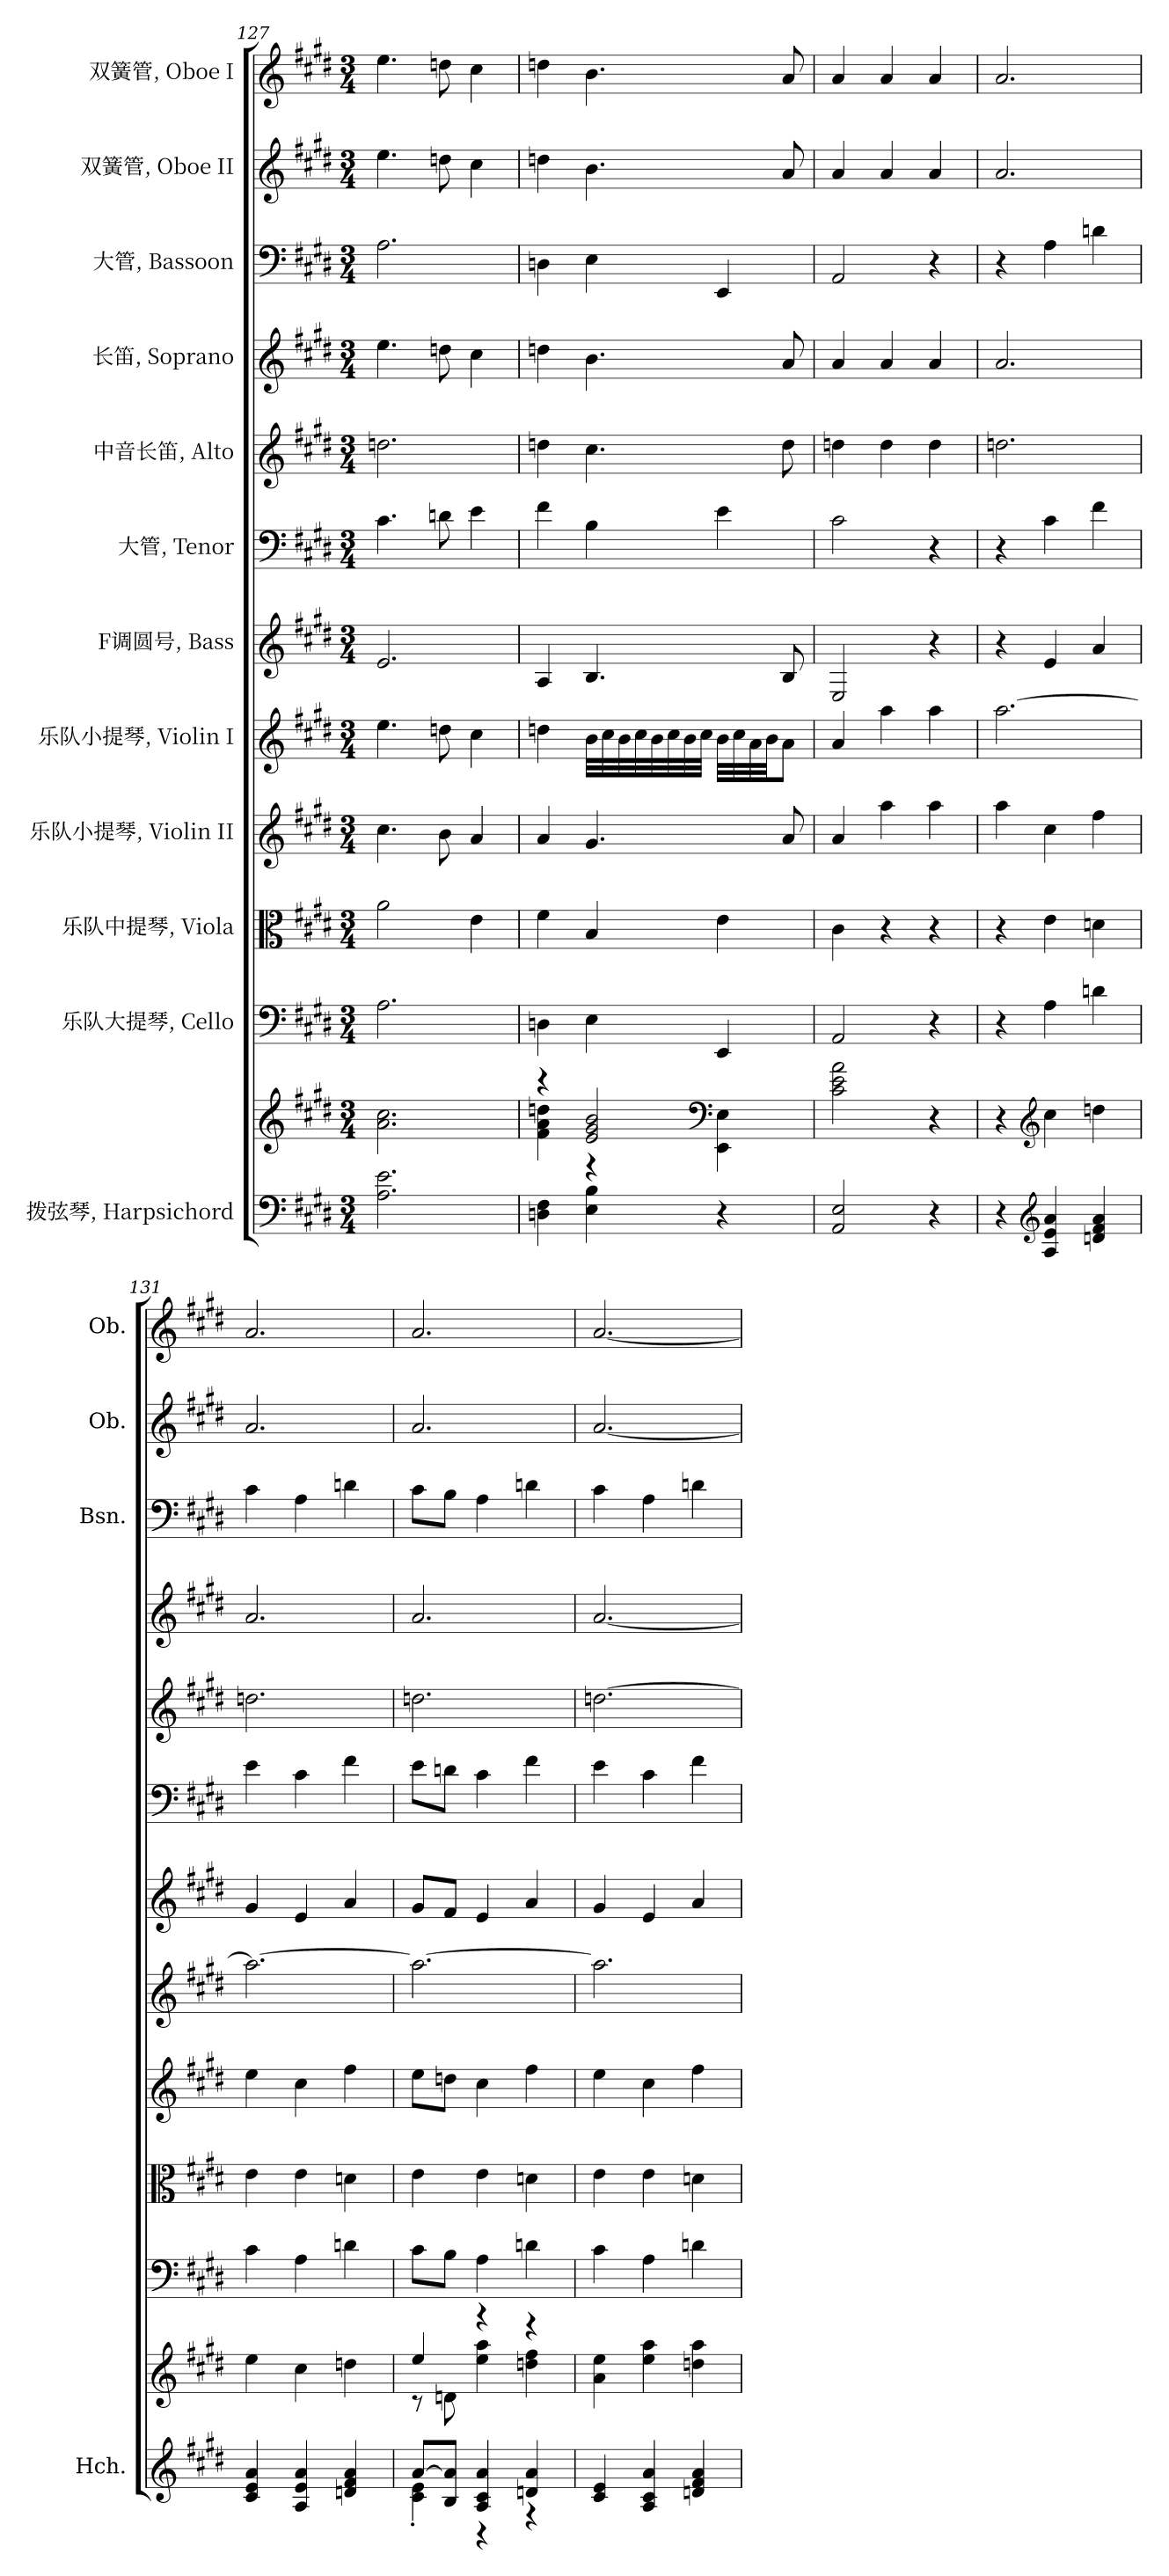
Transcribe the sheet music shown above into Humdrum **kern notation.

**kern	**kern	**kern	**kern	**kern	**kern	**kern	**kern	**kern	**kern	**kern	**kern	**kern
*part12	*part12	*part11	*part10	*part9	*part8	*part7	*part6	*part5	*part4	*part3	*part2	*part1
*staff13	*staff12	*staff11	*staff10	*staff9	*staff8	*staff7	*staff6	*staff5	*staff4	*staff3	*staff2	*staff1
*I"拨弦琴, Harpsichord	*	*I"乐队大提琴, Cello	*I"乐队中提琴, Viola	*I"乐队小提琴, Violin II	*I"乐队小提琴, Violin I	*I"F调圆号, Bass	*I"大管, Tenor	*I"中音长笛, Alto	*I"长笛, Soprano	*I"大管, Bassoon	*I"双簧管, Oboe II	*I"双簧管, Oboe I
*I'Hch.	*	*	*	*	*	*	*	*	*	*I'Bsn.	*I'Ob.	*I'Ob.
*clefF4	*clefG2	*clefF4	*clefC3	*clefG2	*clefG2	*clefG2	*clefF4	*clefG2	*clefG2	*clefF4	*clefG2	*clefG2
*	*	*	*	*	*	*ITrd4c7	*	*ITrd3c5	*	*	*	*
*k[f#c#g#d#]	*k[f#c#g#d#]	*k[f#c#g#d#]	*k[f#c#g#d#]	*k[f#c#g#d#]	*k[f#c#g#d#]	*k[f#c#g#]	*k[f#c#g#d#]	*k[f#c#g#d#a#]	*k[f#c#g#d#]	*k[f#c#g#d#]	*k[f#c#g#d#]	*k[f#c#g#d#]
*M3/4	*M3/4	*M3/4	*M3/4	*M3/4	*M3/4	*M3/4	*M3/4	*M3/4	*M3/4	*M3/4	*M3/4	*M3/4
=127	=127	=127	=127	=127	=127	=127	=127	=127	=127	=127	=127	=127
2.A\ 2.e\	2.a\ 2.cc#\	2.A\	2a\	4.cc#\	4.ee\	2.A/	4.c#\	2.an\	4.ee\	2.A\	4.ee\	4.ee\
.	.	.	.	8b\	8ddn\	.	8dn\	.	8ddn\	.	8ddn\	8ddn\
.	.	.	4e\	4a/	4cc#\	.	4e\	.	4cc#\	.	4cc#\	4cc#\
!!LO:PB:g=z
=128	=128	=128	=128	=128	=128	=128	=128	=128	=128	=128	=128	=128
*	*^	*	*	*	*	*	*	*	*	*	*	*
4Dn\ 4F#\	4r	4f#\ 4a\ 4ddn\	4Dn\	4f#\	4a/	4ddn\	4D/	4f#\	4an\	4ddn\	4Dn\	4ddn\	4ddn\
4E\ 4B\	2e/ 2g#/ 2b/	4r	4E\	4B/	4.g#/	32b\LLL	4.E/	4B\	4.g#\	4.b\	4E\	4.b\	4.b\
.	.	.	.	.	.	32cc#\	.	.	.	.	.	.	.
.	.	.	.	.	.	32b\	.	.	.	.	.	.	.
.	.	.	.	.	.	32cc#\	.	.	.	.	.	.	.
.	.	.	.	.	.	32b\	.	.	.	.	.	.	.
.	.	.	.	.	.	32cc#\	.	.	.	.	.	.	.
.	.	.	.	.	.	32b\	.	.	.	.	.	.	.
.	.	.	.	.	.	32cc#\JJJ	.	.	.	.	.	.	.
*	*clefF4	*	*	*	*	*	*	*	*	*	*	*	*
4r	.	4EE\ 4E\	4EE/	4e\	.	32b\LLL	.	4e\	.	.	4EE/	.	.
.	.	.	.	.	.	32cc#\	.	.	.	.	.	.	.
.	.	.	.	.	.	32a\	.	.	.	.	.	.	.
.	.	.	.	.	.	32b\JJ	.	.	.	.	.	.	.
.	.	.	.	.	8a/	8a\J	8E/	.	8a\	8a/	.	8a/	8a/
*	*v	*v	*	*	*	*	*	*	*	*	*	*	*
=129	=129	=129	=129	=129	=129	=129	=129	=129	=129	=129	=129	=129
2AA/ 2E/	2c#\ 2e\ 2a\	2AA/	4c#\	4a/	4a/	2AA/	2c#\	4an\	4a/	2AA/	4a/	4a/
.	.	.	4r	4aa\	4aa\	.	.	4a\	4a/	.	4a/	4a/
4r	4r	4r	4r	4aa\	4aa\	4r	4r	4a\	4a/	4r	4a/	4a/
=130	=130	=130	=130	=130	=130	=130	=130	=130	=130	=130	=130	=130
4r	4r	4r	4r	4aa\	[2.aa\	4r	4r	2.an\	2.a/	4r	2.a/	2.a/
*clefG2	*clefG2	*	*	*	*	*	*	*	*	*	*	*
4A/ 4e/ 4a/	4cc#\	4A\	4e\	4cc#\	.	4A/	4c#\	.	.	4A\	.	.
4dn/ 4f#/ 4a/	4ddn\	4dn\	4dn\	4ff#\	.	4d/	4f#\	.	.	4dn\	.	.
=131	=131	=131	=131	=131	=131	=131	=131	=131	=131	=131	=131	=131
4c#/ 4e/ 4a/	4ee\	4c#\	4e\	4ee\	2.aa\_	4c#/	4e\	2.an\	2.a/	4c#\	2.a/	2.a/
4A/ 4e/ 4a/	4cc#\	4A\	4e\	4cc#\	.	4A/	4c#\	.	.	4A\	.	.
4dn/ 4f#/ 4a/	4ddn\	4dn\	4dn\	4ff#\	.	4d/	4f#\	.	.	4dn\	.	.
=132	=132	=132	=132	=132	=132	=132	=132	=132	=132	=132	=132	=132
*^	*^	*	*	*	*	*	*	*	*	*	*	*
[8a/L	4c#\' 4e\'	4ee/	8r	8c#\L	4e\	8ee\L	2.aa\_	8c#/L	8e\L	2.an\	2.a/	8c#\L	2.a/	2.a/
8B/ 8a/]J	.	.	8dn\	8B\J	.	8ddn\J	.	8B/J	8dn\J	.	.	8B\J	.	.
4A/ 4c#/ 4a/	4r	4r	4ee\ 4aa\	4A\	4e\	4cc#\	.	4A/	4c#\	.	.	4A\	.	.
4dn/ 4a/	4r	4r	4ddn\ 4ff#\	4dn\	4dn\	4ff#\	.	4d/	4f#\	.	.	4dn\	.	.
*v	*v	*	*	*	*	*	*	*	*	*	*	*	*	*
*	*v	*v	*	*	*	*	*	*	*	*	*	*	*
!!LO:PB:g=z
=133	=133	=133	=133	=133	=133	=133	=133	=133	=133	=133	=133	=133
4c#/ 4e/	4a\ 4ee\	4c#\	4e\	4ee\	2.aa\]	4c#/	4e\	[2.an\	[2.a/	4c#\	[2.a/	[2.a/
4A/ 4c#/ 4a/	4ee\ 4aa\	4A\	4e\	4cc#\	.	4A/	4c#\	.	.	4A\	.	.
4dn/ 4f#/ 4a/	4ddn\ 4aa\	4dn\	4dn\	4ff#\	.	4d/	4f#\	.	.	4dn\	.	.
=	=	=	=	=	=	=	=	=	=	=	=	=
*-	*-	*-	*-	*-	*-	*-	*-	*-	*-	*-	*-	*-
